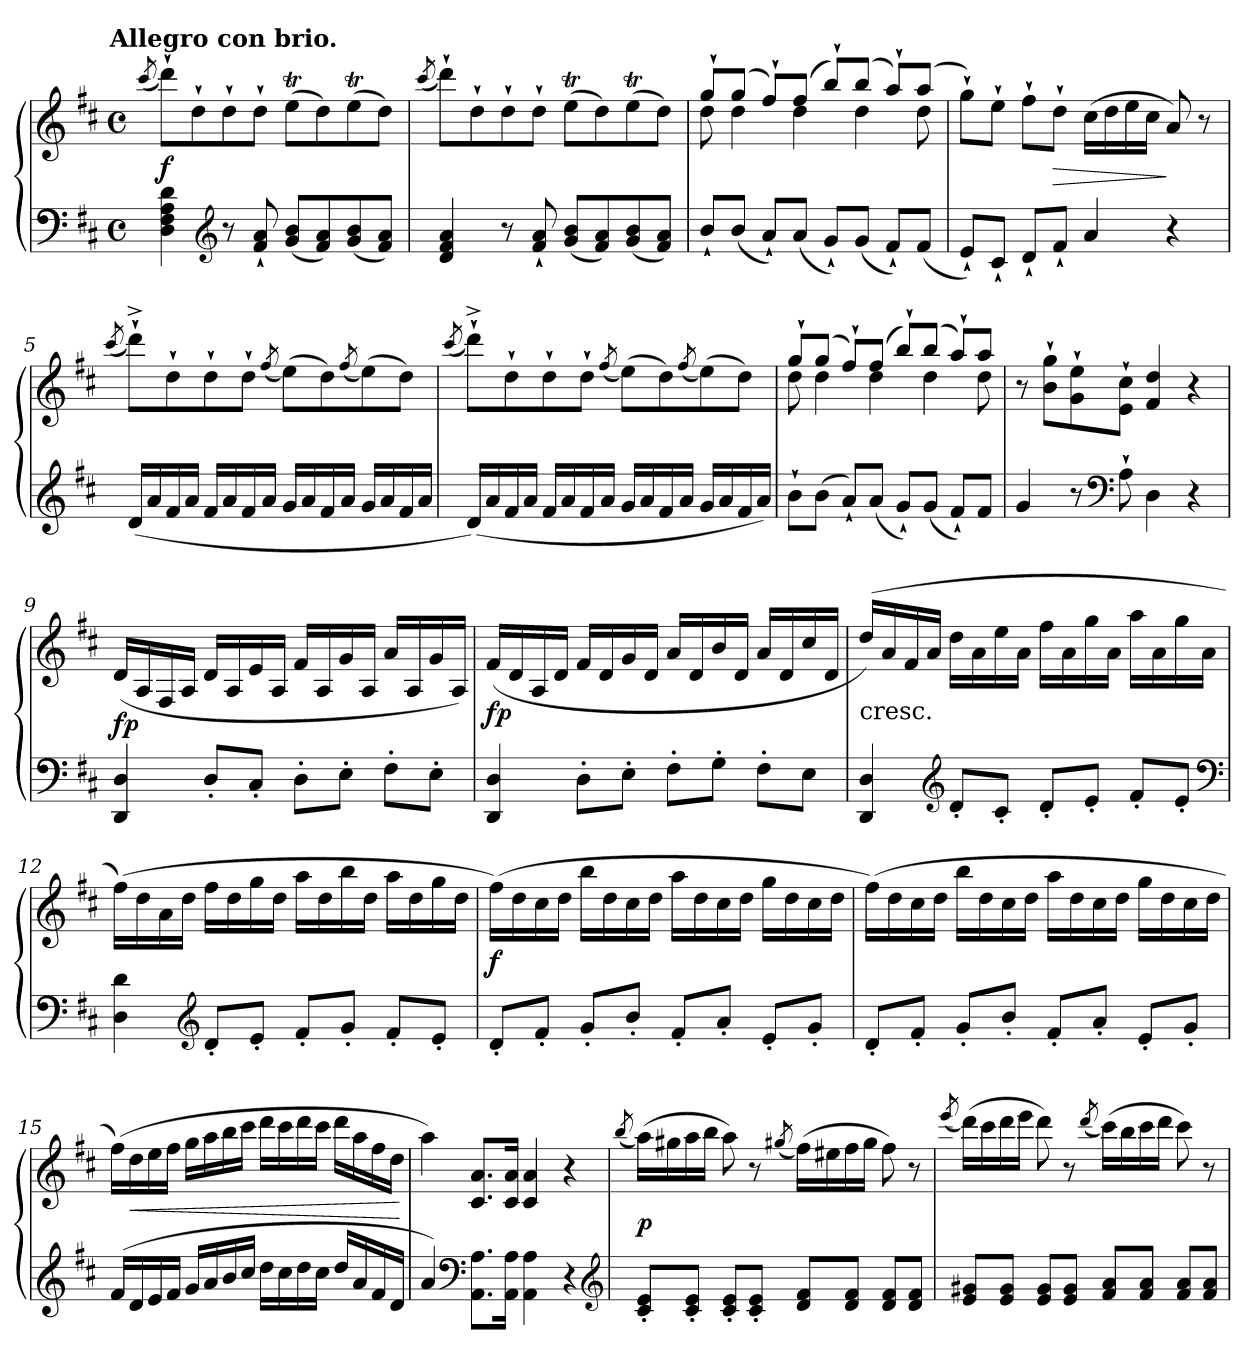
**kern	**kern	**dynam
*part1	*part1	*part1
*staff2	*staff1	*staff1/2
*clefF4	*clefG2	*
*k[f#c#]	*k[f#c#]	*
*D:	*D:	*
!!LO:TX:omd:t=Allegro con brio.
*M4/4	*M4/4	*
*met(c)	*met(c)	*
*MM120	*MM120	*
=1	=1	=1
.	(8qccc#	.
4D 4F# 4A 4d	8ddd`L)	f
.	8dd`	.
*clefG2	*	*
8r	8dd`	.
8f#` 8a`	8dd`J	.
(8g 8bL	(8eeTL	.
8f# 8a)	8dd)	.
(8g 8b	(8eeT	.
8f# 8aJ)	8ddJ)	.
=2	=2	=2
.	(8qccc#	.
4d 4f# 4a	8ddd`L)	.
.	8dd`	.
8r	8dd`	.
8f#` 8a`	8dd`J	.
(8g 8bL	(8eeTL	.
8f# 8a)	8dd)	.
(8g 8b	(8eeT	.
8f# 8aJ)	8ddJ)	.
=3	=3	=3
*	*^	*
8b`/L	8gg`L	8dd	.
(8b/J	(8ggJ	4dd	.
8a`L)	8ff#`L)	.	.
(8aJ	(8ff#J	4dd	.
8g`L)	8bb`L)	.	.
(8gJ	(8bbJ	4dd	.
8f#`L)	8aa`L)	.	.
(8f#J	(8aaJ	8dd	.
*	*v	*v	*
=4	=4	=4
8e`L)	8gg`L)	.
8c#`J	8ee`J	.
8d`L	8ff#`L	.
8f#`J	8dd`J	>
4a	(16cc#LL	.
.	16dd	.
.	16ee	.
.	16cc#JJ	.
4r	8a)	]
.	8r	.
!!LO:LB:g=z
=5	=5	=5
.	(8qccc#	.
(16dLL	8ddd`^L)	.
16a	.	.
16f#	8dd`	.
16aJJ	.	.
16f#LL	8dd`	.
16a	.	.
16f#	8dd`J	.
16aJJ	.	.
.	(8qff#	.
16gLL	(8eeL)	.
16a	.	.
16f#	8dd)	.
16aJJ	.	.
.	(8qff#	.
16gLL	(8ee)	.
16a	.	.
16f#	8ddJ)	.
16aJJ	.	.
=6	=6	=6
.	(8qccc#	.
(16dLL)	8ddd`^L)	.
16a	.	.
16f#	8dd`	.
16aJJ	.	.
16f#LL	8dd`	.
16a	.	.
16f#	8dd`J	.
16aJJ	.	.
.	(8qff#	.
16gLL	(8eeL)	.
16a	.	.
16f#	8dd)	.
16aJJ	.	.
.	(8qff#	.
16gLL	(8ee)	.
16a	.	.
16f#	8ddJ)	.
16aJJ)	.	.
=7	=7	=7
*	*^	*
8b`L	8gg`L	8dd	.
(8bJ	(8ggJ	4dd	.
8a`L)	8ff#`L)	.	.
(8aJ	(8ff#J	4dd	.
8g`L)	8bb`L)	.	.
(8gJ	(8bbJ	4dd	.
8f#`L)	8aa`L)	.	.
8f#J	8aaJ	8dd	.
*	*v	*v	*
=8	=8	=8
4g	8r	.
.	8b` 8gg`L	.
8r	8g` 8ee`	.
*clefF4	*	*
8A`	8e` 8cc#`J	.
4D	4f# 4dd	.
4r	4r	.
!!LO:LB:g=z
=9	=9	=9
4DD 4D	(16dLL	fp
.	16A	.
.	16F#	.
.	16AJJ	.
8D'L	16dLL	.
.	16A	.
8C#'J	16e	.
.	16AJJ	.
8D'L	16f#LL	.
.	16A	.
8E'J	16g	.
.	16AJJ	.
8F#'L	16aLL	.
.	16A	.
8E'J	16g	.
.	16AJJ)	.
=10	=10	=10
4DD 4D	(16f#LL	fp
.	16d	.
.	16A	.
.	16dJJ	.
8D'L	16f#LL	.
.	16d	.
8E'J	16g	.
.	16dJJ	.
8F#'L	16aLL	.
.	16d	.
8G'J	16b	.
.	16dJJ	.
8F#'L	16aLL	.
.	16d	.
8EJ	16cc#	.
.	16dJJ	.
=11	=11	=11
!	!LO:TX:c:t=cresc.	!
4DD 4D	(16ddLL)	.
.	16a	.
.	16f#	.
.	16aJJ	.
*clefG2	*	*
8d'L	16ddLL	.
.	16a	.
8c#'J	16ee	.
.	16aJJ	.
8d'L	16ff#LL	.
.	16a	.
8e'J	16gg	.
.	16aJJ	.
8f#'L	16aaLL	.
.	16a	.
8e'J	16gg	.
.	16aJJ	.
*clefF4	*	*
!!LO:LB:g=z
=12	=12	=12
4D 4d	(16ff#LL)	.
.	16dd	.
.	16a	.
.	16ddJJ	.
*clefG2	*	*
8d'L	16ff#LL	.
.	16dd	.
8e'J	16gg	.
.	16ddJJ	.
8f#'L	16aaLL	.
.	16dd	.
8g'J	16bb	.
.	16ddJJ	.
8f#'L	16aaLL	.
.	16dd	.
8e'J	16gg	.
.	16ddJJ	.
=13	=13	=13
8d'L	(16ff#LL)	f
.	16dd	.
8f#'J	16cc#	.
.	16ddJJ	.
8g'L	16bbLL	.
.	16dd	.
8b'J	16cc#	.
.	16ddJJ	.
8f#'L	16aaLL	.
.	16dd	.
8a'J	16cc#	.
.	16ddJJ	.
8e'L	16ggLL	.
.	16dd	.
8g'J	16cc#	.
.	16ddJJ	.
=14	=14	=14
8d'L	(16ff#LL)	.
.	16dd	.
8f#'J	16cc#	.
.	16ddJJ	.
8g'L	16bbLL	.
.	16dd	.
8b'J	16cc#	.
.	16ddJJ	.
8f#'L	16aaLL	.
.	16dd	.
8a'J	16cc#	.
.	16ddJJ	.
8e'L	16ggLL	.
.	16dd	.
8g'J	16cc#	.
.	16ddJJ	.
!!LO:LB:g=z
=15	=15	=15
(16f#LL	(16ff#LL)	.
16d	16dd	<
16e	16ee	.
16f#JJ	16ff#JJ	.
16gLL	16ggLL	.
16a	16aa	.
16b	16bb	.
16cc#JJ	16ccc#JJ	.
16ddLL	16dddLL	.
16cc#	16ccc#	.
16dd	16ddd	.
16cc#JJ	16ccc#JJ	.
16ddLL	16dddLL	.
16a	16aa	.
16f#	16ff#	.
16dJJ	16ddJJ	.
.	.	[
=16	=16	=16
4a)	4aa)	.
*clefF4	*	*
8.AA 8.AL	8.c# 8.aL	.
16AA 16AJk	16c# 16aJk	.
4AA 4A	4c# 4a	.
4r	4r	.
*clefG2	*	*
=17	=17	=17
.	(8qbb	.
8c#' 8e'L	(16aaLL)	p
.	16gg#X	.
8c#' 8e'J	16aa	.
.	16bbJJ	.
8c#' 8e'L	8aa)	.
8c#' 8e'J	8r	.
.	(8qgg#X	.
8d 8f#L	(16ff#LL)	.
.	16ee#X	.
8d 8f#J	16ff#	.
.	16gg#JJ	.
8d 8f#L	8ff#)	.
8d 8f#J	8r	.
!!LO:LB:g=z
=18	=18	=18
.	(8qeee	.
8e 8g#XL	(16dddLL)	.
.	16ccc#	.
8e 8g#J	16ddd	.
.	16eeeJJ	.
8e 8g#L	8ddd)	.
8e 8g#J	8r	.
.	(8qddd	.
8f# 8aL	(16ccc#LL)	.
.	16bb	.
8f# 8aJ	16ccc#	.
.	16dddJJ	.
8f# 8aL	8ccc#)	.
8f# 8aJ	8r	.
=	=	=
*-	*-	*-
